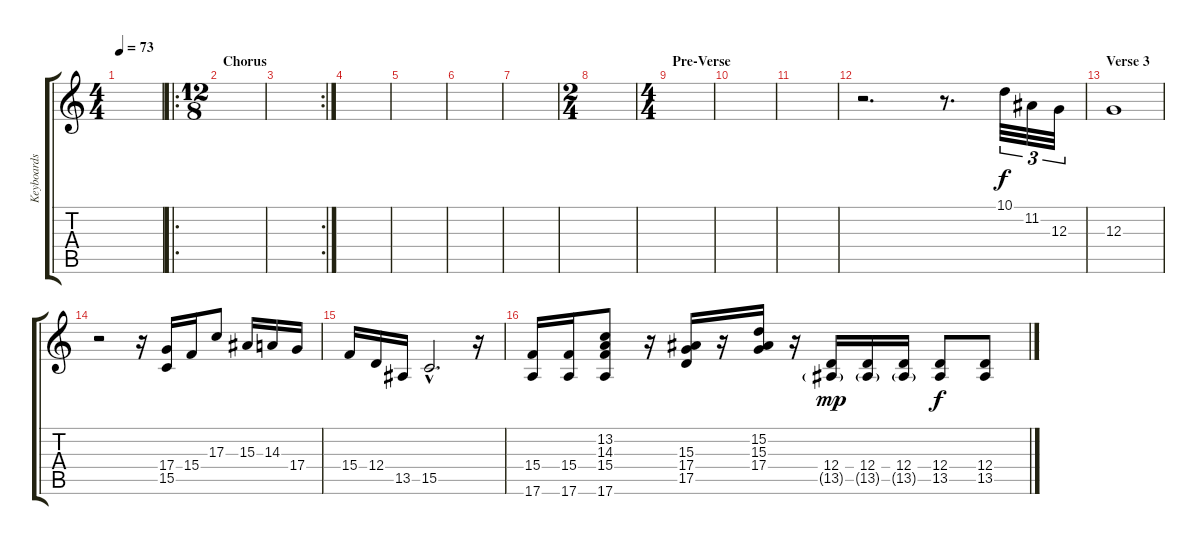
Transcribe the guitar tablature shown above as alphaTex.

\track ("Keyboards" "Keyboards") {instrument brightacousticpiano}
\staff {score tabs}
\tuning (E4 B3 G3 D3 A2 E2) {hide}
\ts (4 4)
\tempo 73
\clef g2
\ks c
|
\ro
\ts (12 8)
\section ("" "Chorus")
|
\rc 2
|
|
|
|
|
\ts (2 4)
|
\ts (4 4)
\section ("" "Pre-Verse")
|
|
|
r.2{d} r.8{d} 10.1.32{tu (3 2)} 11.2.32{tu (3 2)} 12.3.32{tu (3 2)} |
\section ("" "Verse 3")
12.3.1 |
r.2 r.16 (17.4 15.5).16 15.4.16 17.3.8 15.3.16 14.3.16 17.4.16 |
15.4.16 12.4.16 13.5.16 15.5{hac}.2{d} r.16 |
(15.4 17.6).16 (15.4 17.6).16 (13.2 14.3 15.4 17.6).8 r.16 (15.3 17.4 17.5).16 r.16 (15.2 15.3 17.4).16 r.16 (12.4 13.5{g}).16{dy mp} (12.4 13.5{g}).16 (12.4 13.5{g}).16 (12.4 13.5).8{dy f} (12.4 13.5).8
